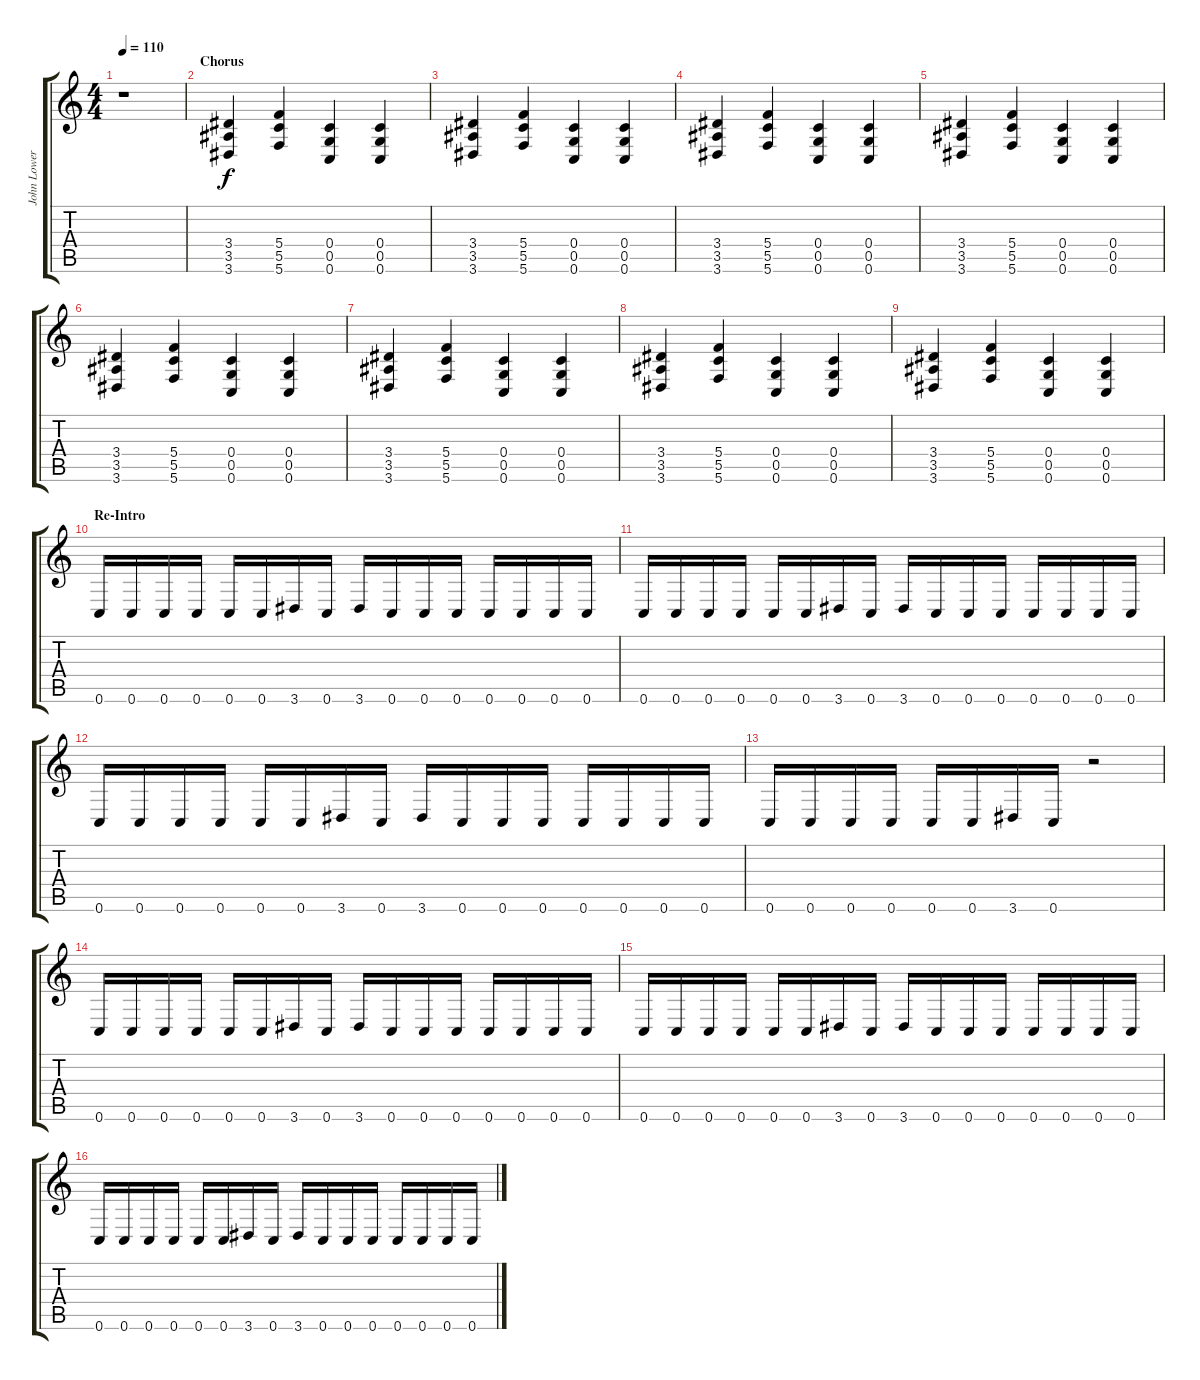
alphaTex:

\track ("John Lowery" "John Lower") {instrument distortionguitar}
\staff {score tabs}
\tuning (D4 A3 F3 C3 G2 C2) {hide}
\ts (4 4)
\tempo 110
\clef g2
\ks c
r.1{dy f} |
\section ("" "Chorus")
(3.4 3.5 3.6).4 (5.4 5.5 5.6).4 (0.4 0.5 0.6).4 (0.4 0.5 0.6).4 |
(3.4 3.5 3.6).4 (5.4 5.5 5.6).4 (0.4 0.5 0.6).4 (0.4 0.5 0.6).4 |
(3.4 3.5 3.6).4 (5.4 5.5 5.6).4 (0.4 0.5 0.6).4 (0.4 0.5 0.6).4 |
(3.4 3.5 3.6).4 (5.4 5.5 5.6).4 (0.4 0.5 0.6).4 (0.4 0.5 0.6).4 |
(3.4 3.5 3.6).4 (5.4 5.5 5.6).4 (0.4 0.5 0.6).4 (0.4 0.5 0.6).4 |
(3.4 3.5 3.6).4 (5.4 5.5 5.6).4 (0.4 0.5 0.6).4 (0.4 0.5 0.6).4 |
(3.4 3.5 3.6).4 (5.4 5.5 5.6).4 (0.4 0.5 0.6).4 (0.4 0.5 0.6).4 |
(3.4 3.5 3.6).4 (5.4 5.5 5.6).4 (0.4 0.5 0.6).4 (0.4 0.5 0.6).4 |
\section ("" "Re-Intro")
0.6.16 0.6.16 0.6.16 0.6.16 0.6.16 0.6.16 3.6.16 0.6.16 3.6.16 0.6.16 0.6.16 0.6.16 0.6.16 0.6.16 0.6.16 0.6.16 |
0.6.16 0.6.16 0.6.16 0.6.16 0.6.16 0.6.16 3.6.16 0.6.16 3.6.16 0.6.16 0.6.16 0.6.16 0.6.16 0.6.16 0.6.16 0.6.16 |
0.6.16 0.6.16 0.6.16 0.6.16 0.6.16 0.6.16 3.6.16 0.6.16 3.6.16 0.6.16 0.6.16 0.6.16 0.6.16 0.6.16 0.6.16 0.6.16 |
0.6.16 0.6.16 0.6.16 0.6.16 0.6.16 0.6.16 3.6.16 0.6.16 r.2 |
0.6.16 0.6.16 0.6.16 0.6.16 0.6.16 0.6.16 3.6.16 0.6.16 3.6.16 0.6.16 0.6.16 0.6.16 0.6.16 0.6.16 0.6.16 0.6.16 |
0.6.16 0.6.16 0.6.16 0.6.16 0.6.16 0.6.16 3.6.16 0.6.16 3.6.16 0.6.16 0.6.16 0.6.16 0.6.16 0.6.16 0.6.16 0.6.16 |
0.6.16 0.6.16 0.6.16 0.6.16 0.6.16 0.6.16 3.6.16 0.6.16 3.6.16 0.6.16 0.6.16 0.6.16 0.6.16 0.6.16 0.6.16 0.6.16
